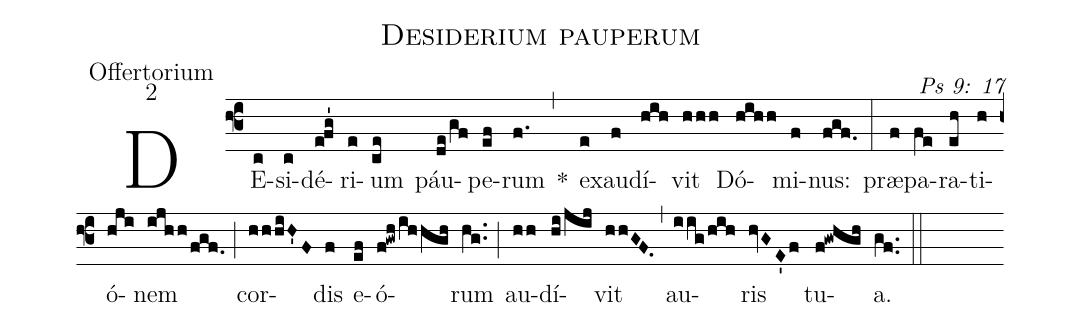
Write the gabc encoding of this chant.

name: Desiderium pauperum;
office-part: Offertorium;
mode: 2;
commentary: Ps 9: 17;
%%
(f3) DE(c)si(c)dé(e!fg')ri(e)um(ce) páu(de/gf)pe(ef)rum(f.) *(,) ex(e)au(f)dí(hih)vit(hhh) Dó(hihh)mi(f)nus:(fgf.) (:)
præ(f)pa(fe)ra(eh)ti(h)ó(hji)nem(ijhh/fgf.) (;) cor(hhhiH'F)dis(f) e(ef)ó(f!gwh/ihhgh)rum(hg..) (;) au(hh)dí(hi/jij)vit(hhGF.) (,) au(iig/hih)ris(hvGE'f) tu(f!gwhgh)a.(gf..) (::)
